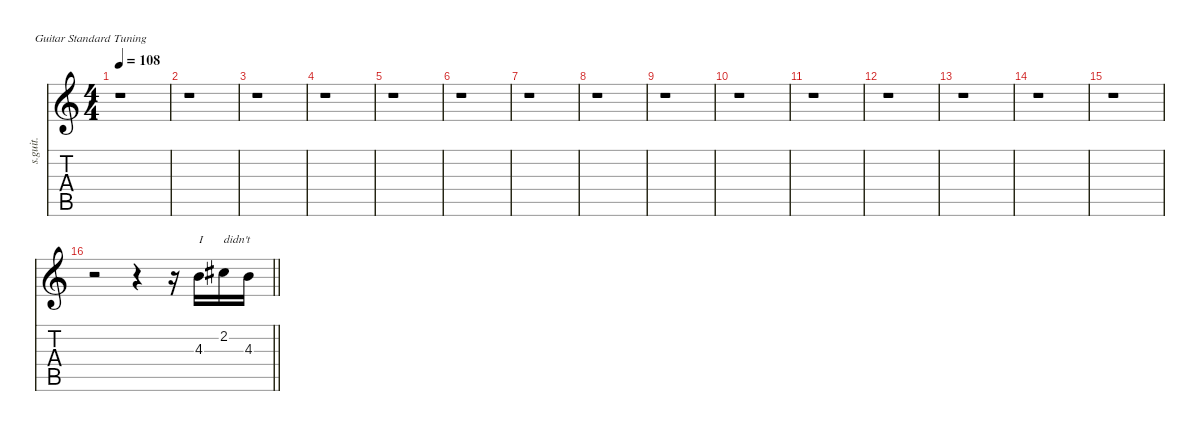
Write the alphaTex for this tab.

\defaultSystemsLayout 4
\hideDynamics
\bracketExtendMode nobrackets
\otherSystemsTrackNameOrientation horizontal
\track ("Vocal" "s.guit.") {instrument acousticguitarsteel}
\staff {score tabs}
\tuning (E4 B3 G3 D3 A2 E2)
\ts (4 4)
\tempo 108
\clef g2
\ks c
r.1{dy pp beam Down} |
r.1{beam Down} |
r.1{beam Down} |
r.1{beam Down} |
r.1{beam Down} |
r.1{beam Down} |
r.1{beam Down} |
r.1{beam Down} |
r.1{beam Down} |
r.1{beam Down} |
r.1{beam Down} |
r.1{beam Down} |
r.1{beam Down} |
r.1{beam Down} |
r.1{beam Down} |
\barLineRight lightlight
r.2{beam Down} r.4{beam Down} r.16{beam Down} 4.3.16{txt "I" dy f beam Down} 2.2{acc #}.16{txt "didn't" beam Down} 4.3.16{beam Down}
